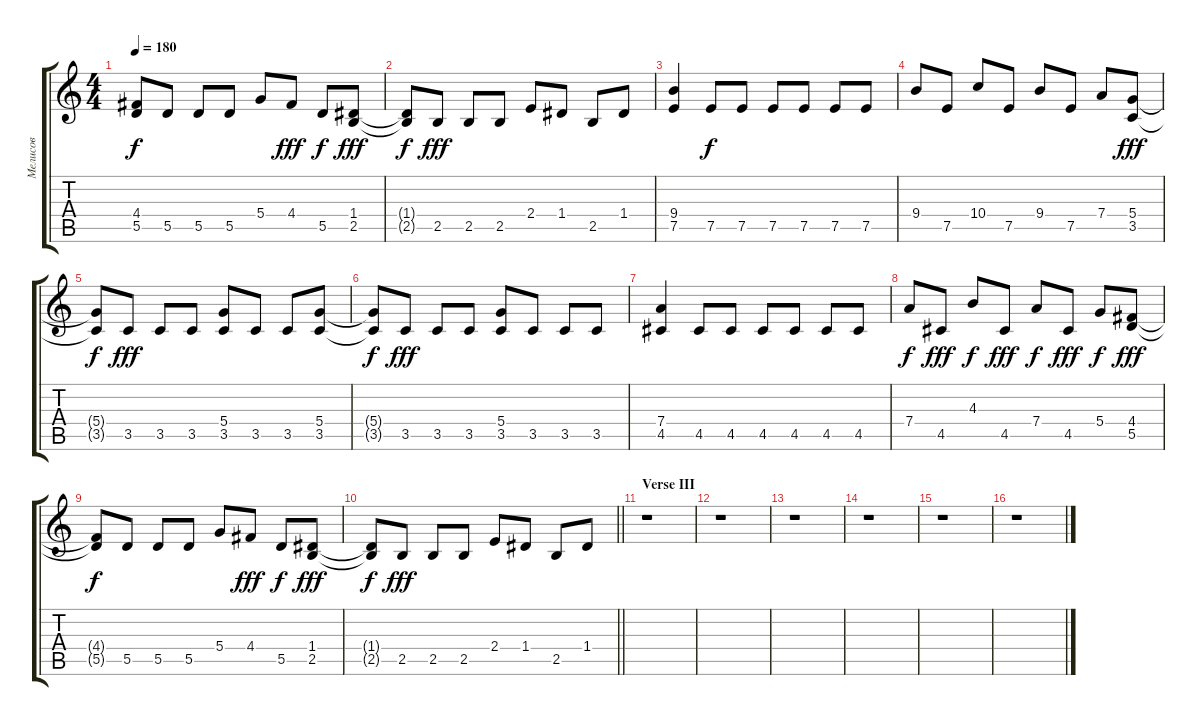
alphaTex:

\track ("Мелисов" "Мелисов") {instrument distortionguitar}
\staff {score tabs}
\tuning (E4 B3 G3 D3 A2 E2) {hide}
\ts (4 4)
\tempo 180
\clef g2
\ks c
(4.4{t} 5.5{t}).8{dy f} 5.5.8 5.5.8 5.5.8 5.4.8 4.4.8{dy fff} 5.5.8{dy f} (1.4 2.5).8{dy fff} |
(1.4{t} 2.5{t}).8{dy f} 2.5.8{dy fff} 2.5.8 2.5.8 2.4.8 1.4.8 2.5.8 1.4.8 |
(9.4 7.5).4{instrument distortionguitar} 7.5.8{dy f} 7.5.8 7.5.8 7.5.8 7.5.8 7.5.8 |
9.4.8 7.5.8 10.4.8 7.5.8 9.4.8 7.5.8 7.4.8 (5.4 3.5).8{dy fff} |
(5.4{t} 3.5{t}).8{dy f} 3.5.8{dy fff} 3.5.8 3.5.8 (5.4 3.5).8 3.5.8 3.5.8 (5.4 3.5).8 |
(5.4{t} 3.5{t}).8{dy f} 3.5.8{dy fff} 3.5.8 3.5.8 (5.4 3.5).8 3.5.8 3.5.8 3.5.8 |
(7.4 4.5).4 4.5.8 4.5.8 4.5.8 4.5.8 4.5.8 4.5.8 |
7.4.8{dy f} 4.5.8{dy fff} 4.3.8{dy f} 4.5.8{dy fff} 7.4.8{dy f} 4.5.8{dy fff} 5.4.8{dy f} (4.4 5.5).8{dy fff} |
(4.4{t} 5.5{t}).8{dy f} 5.5.8 5.5.8 5.5.8 5.4.8 4.4.8{dy fff} 5.5.8{dy f} (1.4 2.5).8{dy fff} |
\barLineRight lightlight
(1.4{t} 2.5{t}).8{dy f} 2.5.8{dy fff} 2.5.8 2.5.8 2.4.8 1.4.8 2.5.8 1.4.8 |
\section ("" "Verse III")
r.1 |
r.1 |
r.1 |
r.1 |
r.1 |
r.1
